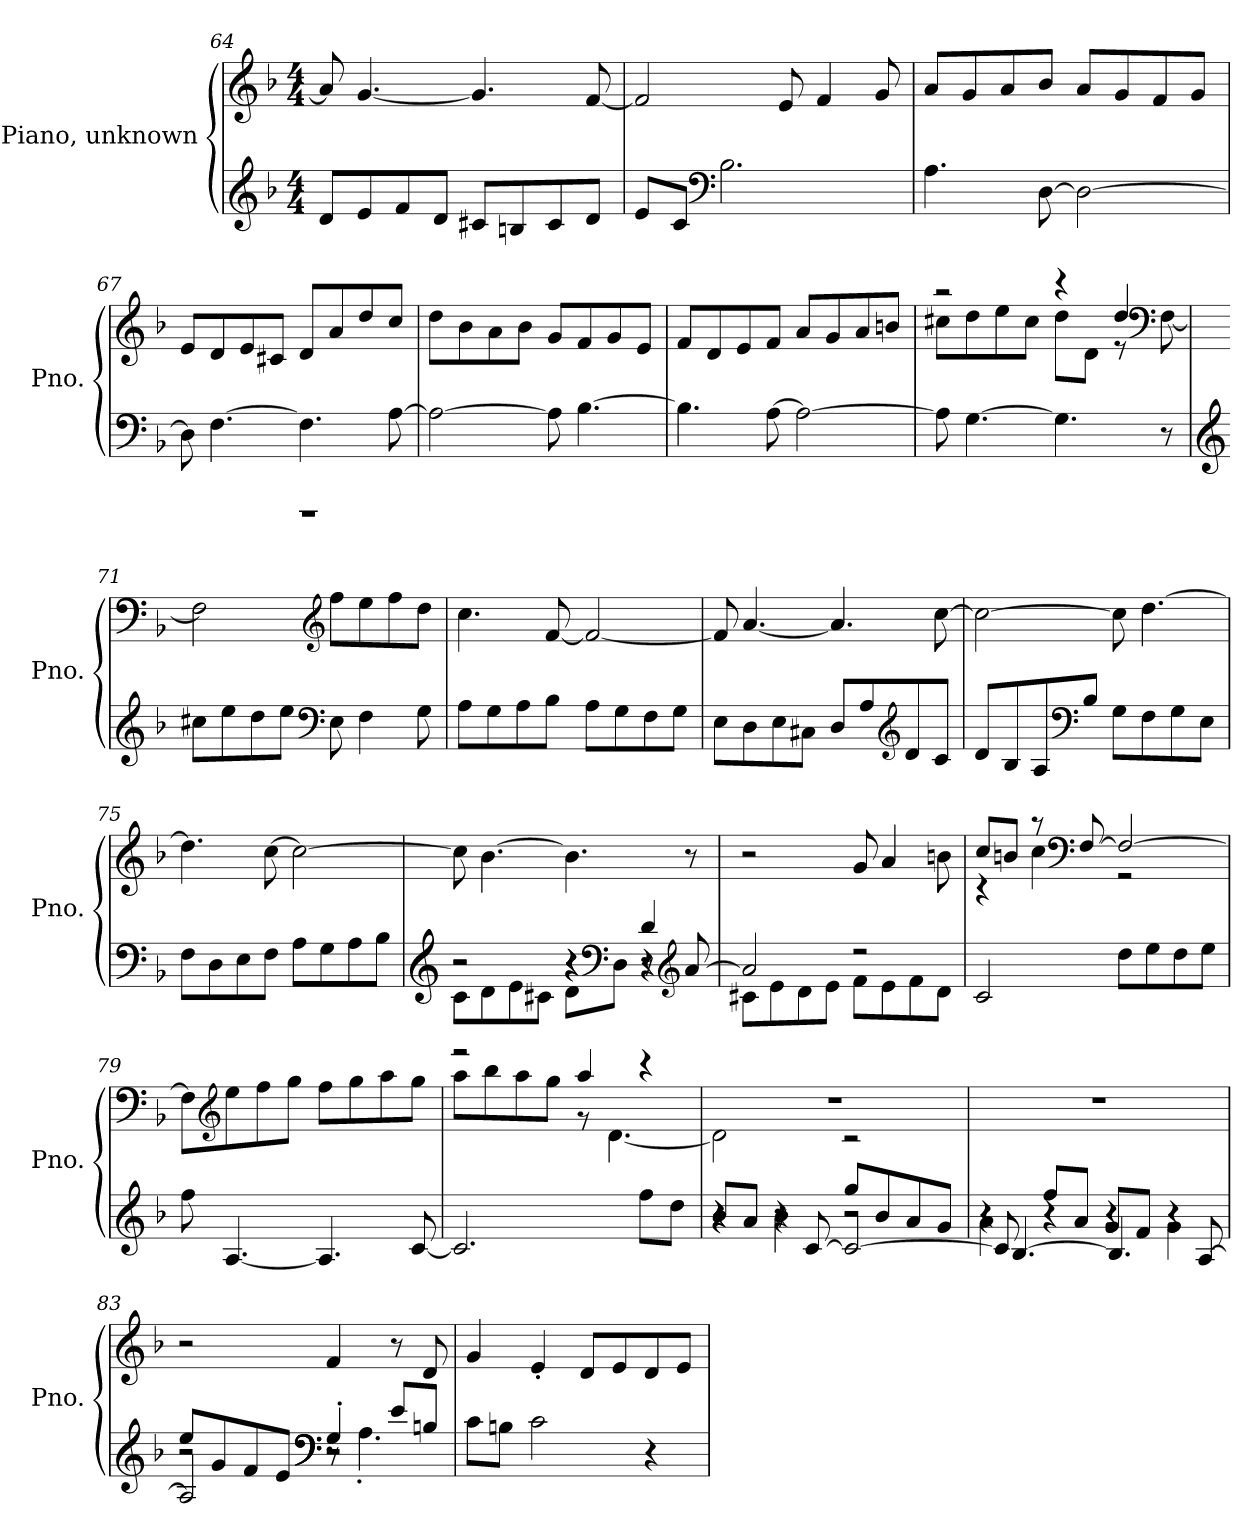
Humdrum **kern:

**kern	**kern
*part1	*part1
*staff2	*staff1
*I"Piano, unknown	*
*I'Pno.	*
!!LO:PB:g=z
*clefG2	*clefG2
*k[b-]	*k[b-]
*M4/4	*M4/4
=64	=64
8d/L	8a/]
8e/	[4.g/
8f/	.
8d/J	.
8c#X/L	4.g/]
8Bn/	.
8c#/	.
8d/J	[8f/
=65	=65
8e/L	2f/]
8c/J	.
*clefF4	*
2.B-\	.
.	8e/
.	4f/
.	8g/
=66	=66
4.A\	8a/L
.	8g/
.	8a/
[8D\	8b-/J
2D\_	8a/L
.	8g/
.	8f/
.	8g/J
=67	=67
8D\]	8e/L
[4.F\	8d/
.	8e/
.	8c#X/J
4.F\]	8d/L
.	8a/
.	8dd/
[8A\	8cc/J
!!LO:LB:g=z
=68	=68
2A\_	8dd\L
.	8b-\
.	8a\
.	8b-\J
8A\]	8g/L
[4.B-\	8f/
.	8g/
.	8e/J
=69	=69
4.B-\]	8f/L
.	8d/
.	8e/
[8A\	8f/J
2A\_	8a/L
.	8g/
.	8a/
.	8bn/J
=70	=70
*	*^
8A\]	2r	8cc#X\L
[4.G\	.	8dd\
.	.	8ee\
.	.	8cc#\J
4.G\]	4r	8dd\L
.	.	8d\J
.	4dd/	8r
*	*clefF4	*
8r	.	[8F\
=71	=71	=71
*clefG2	*	*
8cc#X\L	1r	2F\]
8ee\	.	.
8dd\	.	.
8ee\J	.	.
*clefF4	*clefG2	*
8E\	.	8ff\L
4F\	.	8ee\
.	.	8ff\
8G\	.	8dd\J
*	*v	*v
!!LO:LB:g=z
=72	=72
8A\L	4.cc\
8G\	.
8A\	.
8B-\J	[8f/
8A\L	2f/_
8G\	.
8F\	.
8G\J	.
=73	=73
8E\L	8f/]
8D\	[4.a/
8E\	.
8C#X\J	.
8D/L	4.a/]
8A/	.
*clefG2	*
8d/	.
8c/J	[8cc\
=74	=74
8d/L	2cc\_
8B-/	.
8A/	.
*clefF4	*
8B-/J	.
8G\L	8cc\]
8F\	[4.dd\
8G\	.
8E\J	.
=75	=75
8F\L	4.dd\]
8D\	.
8E\	.
8F\J	[8cc\
8A\L	2cc\_
8G\	.
8A\	.
8B-\J	.
!!LO:LB:g=z
=76	=76
*clefG2	*
*^	*
*	*^	*
2r	8c\L	2r	8cc\]
.	8d\	.	[4.b-\
.	8e\	.	.
.	8c#X\J	.	.
4r	8d\L	4r	4.b-\]
*clefF4	*	*	*
.	8D\J	.	.
8r	4r	4d/	.
*clefG2	*	*	*
[8a/	.	.	8r
*	*v	*v	*
=77	=77	=77
2a/]	8c#X\L	2r
.	8e\	.
.	8d\	.
.	8e\J	.
2r	8f\L	8g/
.	8e\	4a/
.	8f\	.
.	8d\J	8bn\
*v	*v	*
=78	=78
*	*^
2c/	8cc/L	4r
.	8bn/J	.
.	8r	4cc\
*	*clefF4	*
.	[8F/	.
8dd\L	2F/_	2r
8ee\	.	.
8dd\	.	.
8ee\J	.	.
*	*v	*v
=79	=79
8ff\	8F\L]
*	*clefG2
[4.A/	8ee\
.	8ff\
.	8gg\J
4.A/]	8ff\L
.	8gg\
.	8aa\
[8c/	8gg\J
!!LO:LB:g=z
=80	=80
*	*^
2.c/]	2r	8aa\L
.	.	8bb-\
.	.	8aa\
.	.	8gg\J
.	4aa/	8r
.	.	[4.d\
8ff\L	4r	.
8dd\J	.	.
=81	=81	=81
*^	*	*
*	*^	*	*
8b-/L	4r	4r	1r	2d\]
8a/J	.	.	.	.
4r	4b-\	8r	.	.
.	.	[8c/	.	.
8gg/L	2r	2c/_	.	2r
8b-/	.	.	.	.
8a/	.	.	.	.
8g/J	.	.	.	.
*	*	*	*v	*v
=82	=82	=82	=82
4r	4a\	8c/]	1r
.	.	[4.B-/	.
8ff/L	4r	.	.
8a/J	.	.	.
8g/L	4r	4.B-/]	.
8f/J	.	.	.
4r	4g\	.	.
.	.	[8A/	.
=83	=83	=83	=83
8ee/L	2r	2A/]	2r
8g/	.	.	.
8f/	.	.	.
8e/J	.	.	.
*clefF4	*	*	*
4G'/	8r	2r	4f/
.	4.A'\	.	.
8e/L	.	.	8r
8Bn/J	.	.	8d/
*v	*v	*v	*
!!LO:LB:g=z
=84	=84
8c\L	4g/
8Bn\J	.
2c\	4e'/
.	8d/L
.	8e/
4r	8d/
.	8e/J
=	=
*-	*-
